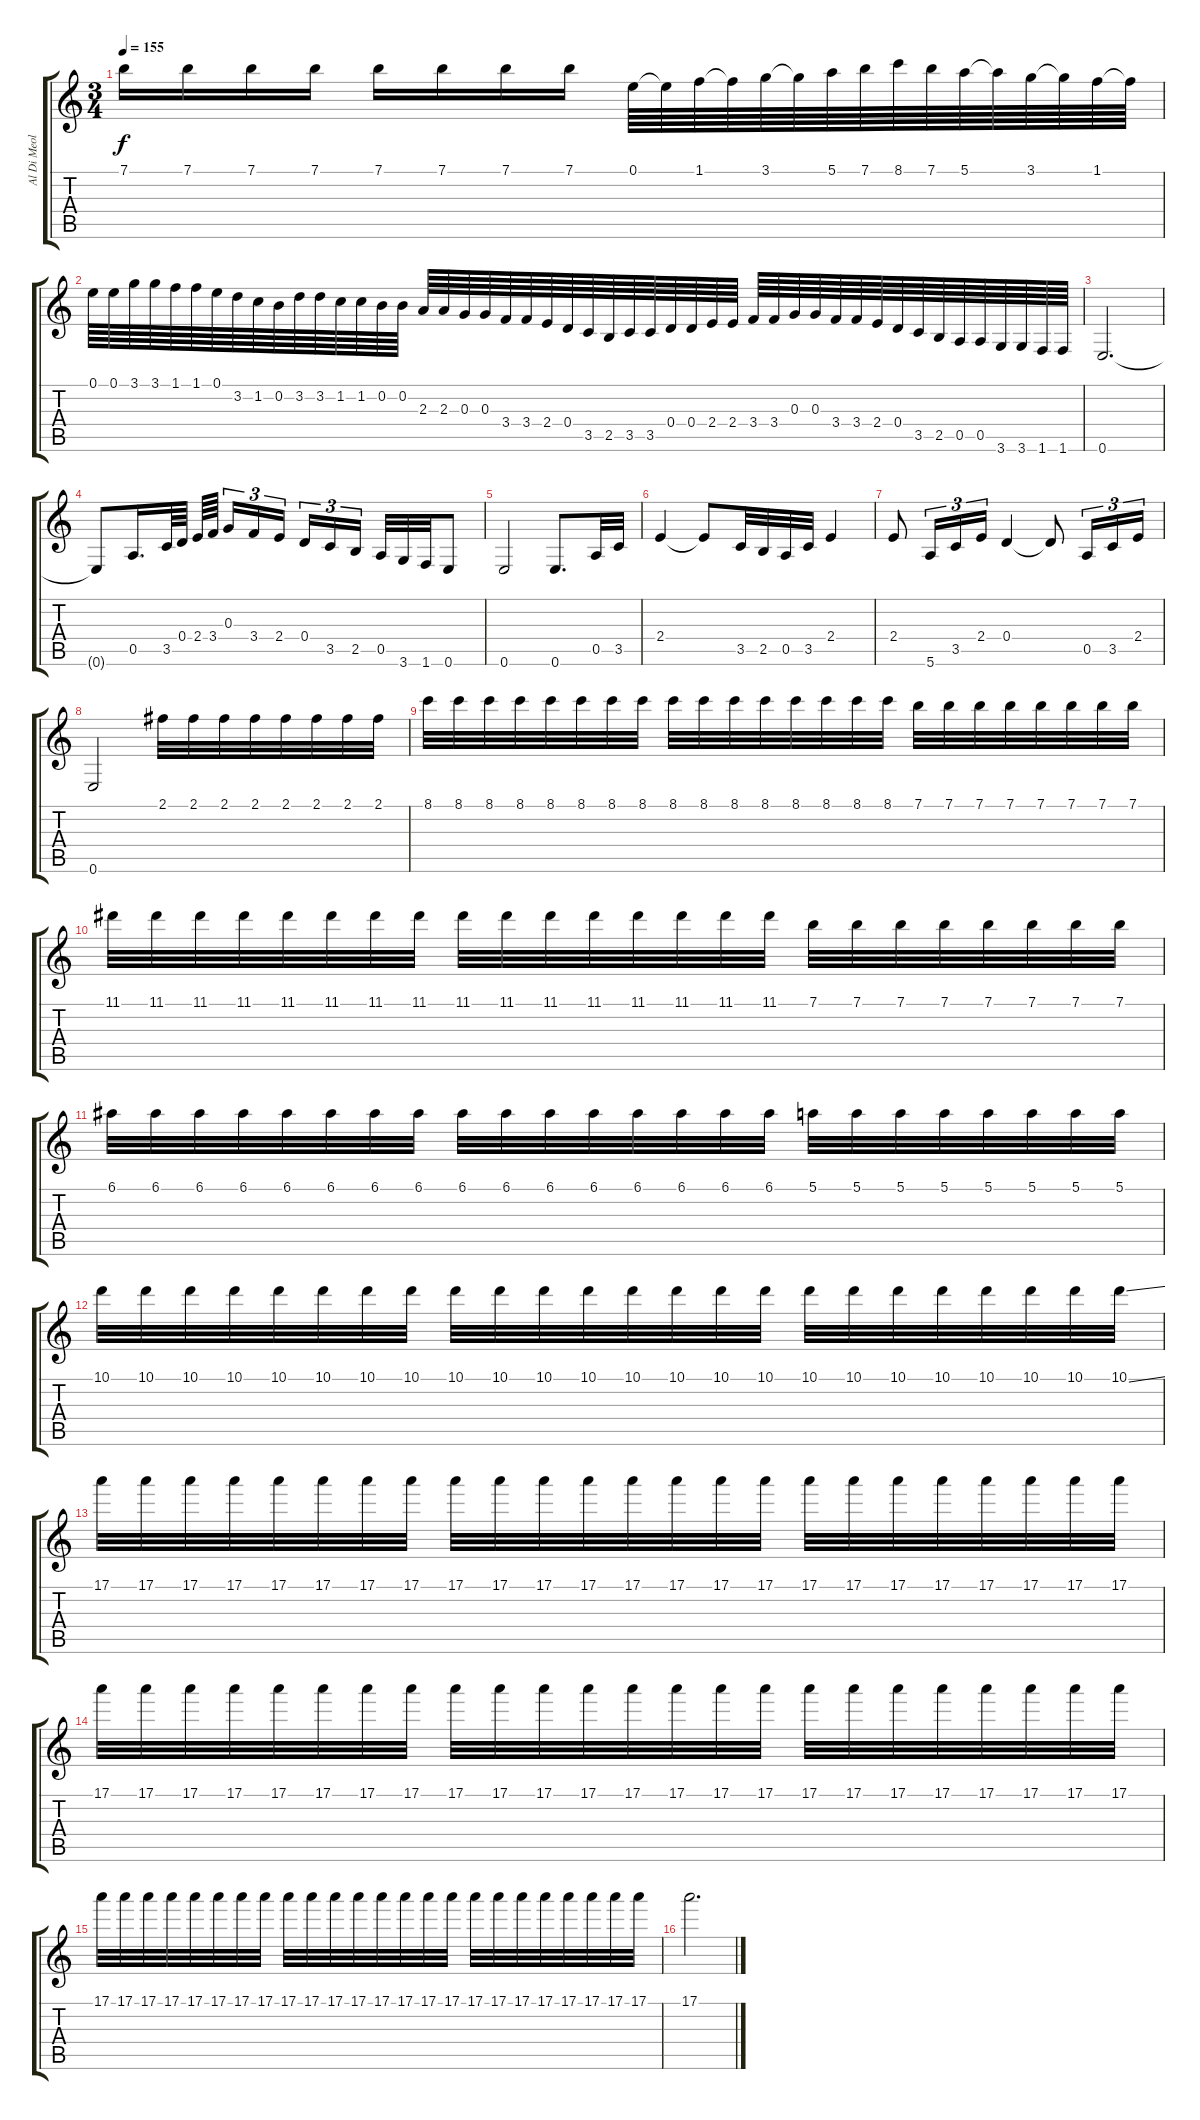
\track ("Al Di Meola" "Al Di Meol") {instrument acousticguitarnylon}
\staff {score tabs}
\tuning (E4 B3 G3 D3 A2 E2) {hide}
\ts (3 4)
\tempo 155
\clef g2
\ks c
7.1.16{dy f} 7.1.16 7.1.16 7.1.16 7.1.16 7.1.16 7.1.16 7.1.16 0.1.64 0.1{t}.64 1.1.64 1.1{t}.64 3.1.64 3.1{t}.64 5.1.64 7.1.64 8.1.64 7.1.64 5.1.64 5.1{t}.64 3.1.64 3.1{t}.64 1.1.64 1.1{t}.64 |
0.1.64 0.1.64 3.1.64 3.1.64 1.1.64 1.1.64 0.1.64 3.2.64 1.2.64 0.2.64 3.2.64 3.2.64 1.2.64 1.2.64 0.2.64 0.2.64 2.3.64 2.3.64 0.3.64 0.3.64 3.4.64 3.4.64 2.4.64 0.4.64 3.5.64 2.5.64 3.5.64 3.5.64 0.4.64 0.4.64 2.4.64 2.4.64 3.4.64 3.4.64 0.3.64 0.3.64 3.4.64 3.4.64 2.4.64 0.4.64 3.5.64 2.5.64 0.5.64 0.5.64 3.6.64 3.6.64 1.6.64 1.6.64 |
0.6.2{d} |
0.6{t}.8 0.5.16{d} 3.5.64 0.4.64 2.4.64 3.4.64{beam splitsecondary} 0.3.16{tu (3 2)} 3.4.16{tu (3 2)} 2.4.16{tu (3 2) beam splitsecondary} 0.4.16{tu (3 2)} 3.5.16{tu (3 2)} 2.5.16{tu (3 2)} 0.5.32 3.6.32 1.6.32 0.6.8 |
0.6.2 0.6.8{d} 0.5.32 3.5.32 |
2.4.4 2.4{t}.8 3.5.32 2.5.32 0.5.32 3.5.32 2.4.4 |
2.4.8 5.6.16{tu (3 2)} 3.5.16{tu (3 2)} 2.4.16{tu (3 2)} 0.4.4 0.4{t}.8 0.5.16{tu (3 2)} 3.5.16{tu (3 2)} 2.4.16{tu (3 2)} |
0.6.2 2.1.32 2.1.32 2.1.32 2.1.32 2.1.32 2.1.32 2.1.32 2.1.32 |
8.1.32 8.1.32 8.1.32 8.1.32 8.1.32 8.1.32 8.1.32 8.1.32 8.1.32 8.1.32 8.1.32 8.1.32 8.1.32 8.1.32 8.1.32 8.1.32 7.1.32 7.1.32 7.1.32 7.1.32 7.1.32 7.1.32 7.1.32 7.1.32 |
11.1.32 11.1.32 11.1.32 11.1.32 11.1.32 11.1.32 11.1.32 11.1.32 11.1.32 11.1.32 11.1.32 11.1.32 11.1.32 11.1.32 11.1.32 11.1.32 7.1.32 7.1.32 7.1.32 7.1.32 7.1.32 7.1.32 7.1.32 7.1.32 |
6.1.32 6.1.32 6.1.32 6.1.32 6.1.32 6.1.32 6.1.32 6.1.32 6.1.32 6.1.32 6.1.32 6.1.32 6.1.32 6.1.32 6.1.32 6.1.32 5.1.32 5.1.32 5.1.32 5.1.32 5.1.32 5.1.32 5.1.32 5.1.32 |
10.1.32 10.1.32 10.1.32 10.1.32 10.1.32 10.1.32 10.1.32 10.1.32 10.1.32 10.1.32 10.1.32 10.1.32 10.1.32 10.1.32 10.1.32 10.1.32 10.1.32 10.1.32 10.1.32 10.1.32 10.1.32 10.1.32 10.1.32 10.1{ss}.32 |
17.1.32 17.1.32 17.1.32 17.1.32 17.1.32 17.1.32 17.1.32 17.1.32 17.1.32 17.1.32 17.1.32 17.1.32 17.1.32 17.1.32 17.1.32 17.1.32 17.1.32 17.1.32 17.1.32 17.1.32 17.1.32 17.1.32 17.1.32 17.1.32 |
17.1.32 17.1.32 17.1.32 17.1.32 17.1.32 17.1.32 17.1.32 17.1.32 17.1.32 17.1.32 17.1.32 17.1.32 17.1.32 17.1.32 17.1.32 17.1.32 17.1.32 17.1.32 17.1.32 17.1.32 17.1.32 17.1.32 17.1.32 17.1.32 |
17.1.32 17.1.32 17.1.32 17.1.32 17.1.32 17.1.32 17.1.32 17.1.32 17.1.32 17.1.32 17.1.32 17.1.32 17.1.32 17.1.32 17.1.32 17.1.32 17.1.32 17.1.32 17.1.32 17.1.32 17.1.32 17.1.32 17.1.32 17.1.32 |
17.1.2{d}
